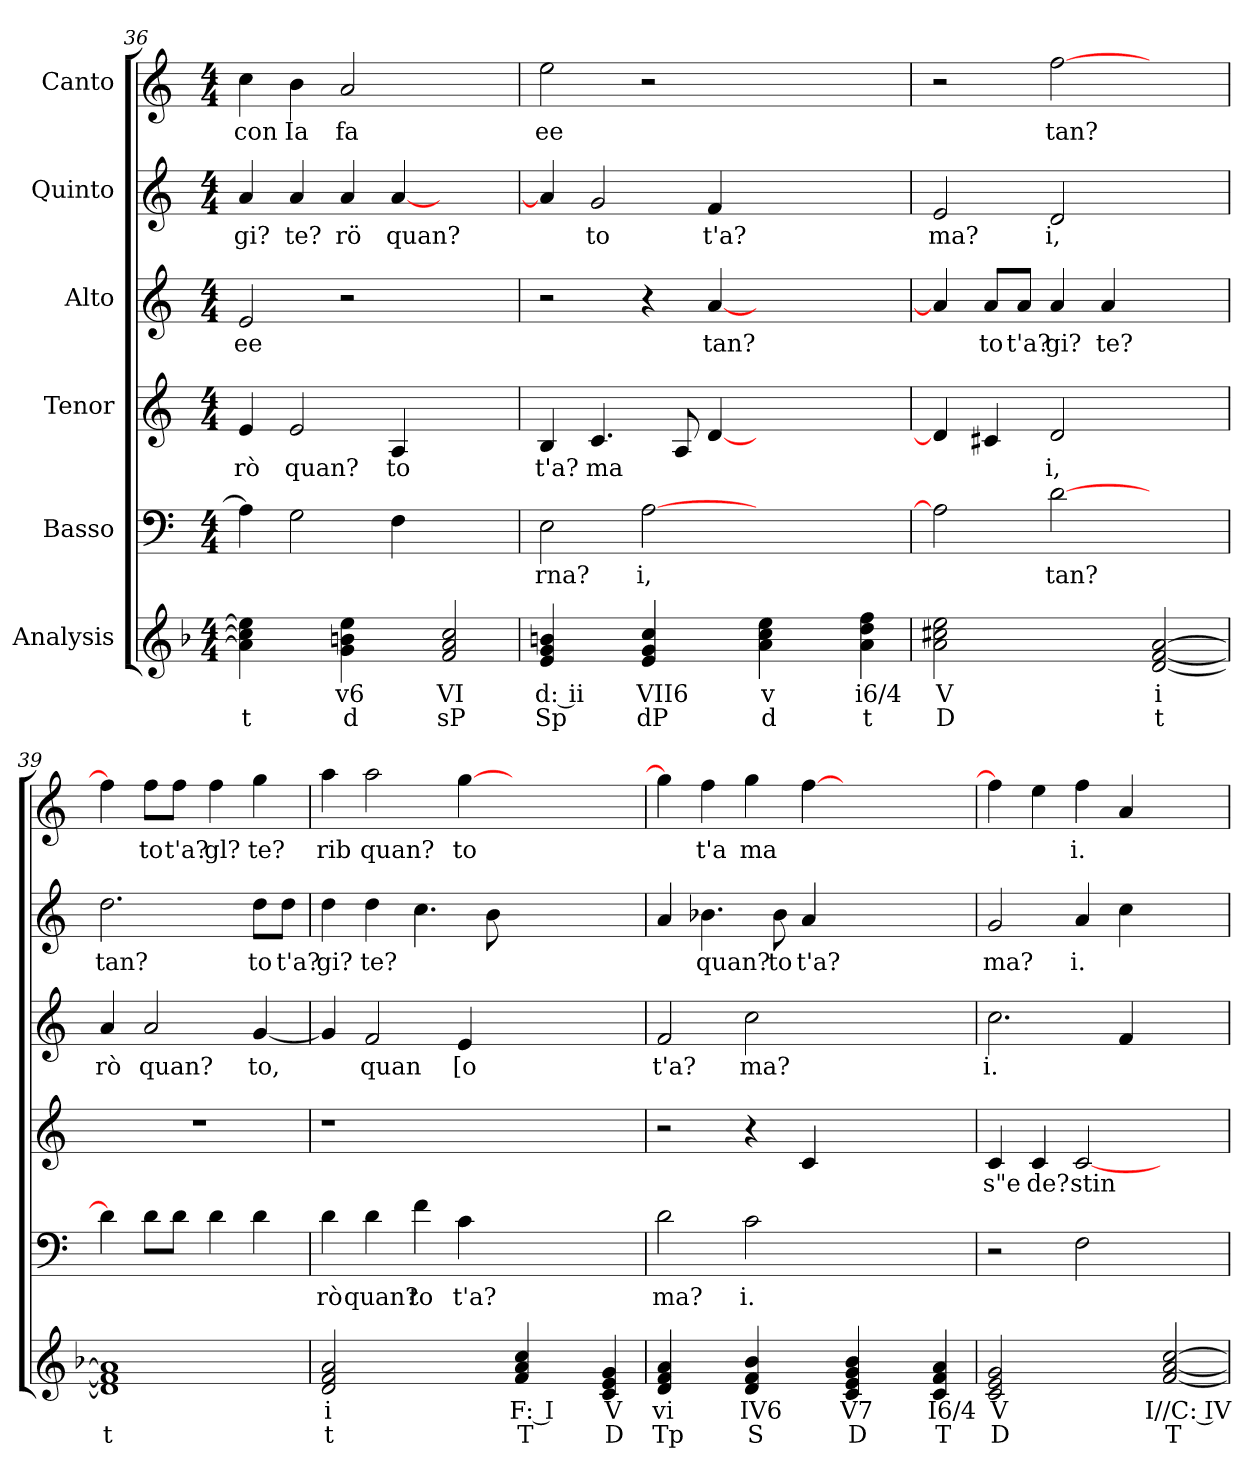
**kern	**text	**text	**kern	**text	**kern	**text	**kern	**text	**kern	**text	**kern	**text
*part6	*part6	*part6	*part5	*part5	*part4	*part4	*part3	*part3	*part2	*part2	*part1	*part1
*staff6	*staff6	*staff6	*staff5	*staff5	*staff4	*staff4	*staff3	*staff3	*staff2	*staff2	*staff1	*staff1
*I"Analysis	*	*	*I"Basso	*	*I"Tenor	*	*I"Alto	*	*I"Quinto	*	*I"Canto	*
*	*	*	*clefF4	*	*clefG2	*	*clefG2	*	*clefG2	*	*clefG2	*
*k[b-]	*	*	*k[]	*	*k[]	*	*k[]	*	*k[]	*	*k[]	*
*M4/4	*	*	*M4/4	*	*M4/4	*	*M4/4	*	*M4/4	*	*M4/4	*
=36	=36	=36	=36	=36	=36	=36	=36	=36	=36	=36	=36	=36
!	!	!	!	!	!	!LO:LY:b	!	!	!	!	!	!
!	!	!	!	!	!	!	!	!LO:LY:b	!	!	!	!
!	!	!	!	!	!	!	!	!	!	!LO:LY:b	!	!
!	!	!	!	!	!	!	!	!	!	!	!	!LO:LY:b
4a] 4cc] 4ee]	.	t	4A\]	.	4e/	rò	2e/	ee	4a/	gi?	4cc\	con
!	!	!	!	!	!	!LO:LY:b	!	!	!	!	!	!
!	!	!	!	!	!	!	!	!	!	!LO:LY:b	!	!
!	!	!	!	!	!	!	!	!	!	!	!	!LO:LY:b
4ryy	.	.	2G\	.	2e/	quan?	.	.	4a/	te?	4b\	Ia
!	!	!	!	!	!	!	!	!	!	!LO:LY:b	!	!
!	!	!	!	!	!	!	!	!	!	!	!	!LO:LY:b
4g 4bn 4ee	v6	d	.	.	.	.	2r	.	4a/	rö	2a/	fa
!	!	!	!	!	!	!LO:LY:b	!	!	!	!	!	!
!	!	!	!	!	!	!	!	!	!	!LO:LY:b	!	!
4ryy	.	.	4F\	.	4A/	to	.	.	[4a/	quan?	.	.
2f 2a 2cc	VI	sP	2ryy	.	2ryy	.	2ryy	.	2ryy	.	2ryy	.
=37	=37	=37	=37	=37	=37	=37	=37	=37	=37	=37	=37	=37
!	!	!	!	!LO:LY:b	!	!	!	!	!	!	!	!
!	!	!	!	!	!	!LO:LY:b	!	!	!	!	!	!
!	!	!	!	!	!	!	!	!	!	!	!	!LO:LY:b
4e 4g 4bn	d: ii	Sp	2E\	rna?	4B/	t'a?	2r	.	4a/]	.	2ee\	ee
!	!	!	!	!	!	!LO:LY:b	!	!	!	!	!	!
!	!	!	!	!	!	!	!	!	!	!LO:LY:b	!	!
4ryy	.	.	.	.	4.c/	ma	.	.	2g/	to	.	.
!	!	!	!	!LO:LY:b	!	!	!	!	!	!	!	!
4e 4g 4cc	VII6	dP	[2A\	i,	.	.	4r	.	.	.	2r	.
.	.	.	.	.	8A/	.	.	.	.	.	.	.
!	!	!	!	!	!	!	!	!LO:LY:b	!	!	!	!
!	!	!	!	!	!	!	!	!	!	!LO:LY:b	!	!
4ryy	.	.	.	.	[4d/	.	[4a/	tan?	4f/	t'a?	.	.
4a 4cc 4ee	v	d	2.ryy	.	2.ryy	.	2.ryy	.	2.ryy	.	2.ryy	.
4ryy	.	.	.	.	.	.	.	.	.	.	.	.
4a 4dd 4ff	i6/4	t	.	.	.	.	.	.	.	.	.	.
=38	=38	=38	=38	=38	=38	=38	=38	=38	=38	=38	=38	=38
!	!	!	!	!	!	!	!	!	!	!LO:LY:b	!	!
2a 2cc#X 2ee	V	D	2A\]	.	4d/]	.	4a/]	.	2e/	ma?	2r	.
!	!	!	!	!	!	!	!	!LO:LY:b	!	!	!	!
.	.	.	.	.	4c#X/	.	8a/L	to	.	.	.	.
!	!	!	!	!	!	!	!	!LO:LY:b	!	!	!	!
.	.	.	.	.	.	.	8a/J	t'a?	.	.	.	.
!	!	!	!	!LO:LY:b	!	!	!	!	!	!	!	!
!	!	!	!	!	!	!LO:LY:b	!	!	!	!	!	!
!	!	!	!	!	!	!	!	!LO:LY:b	!	!	!	!
!	!	!	!	!	!	!	!	!	!	!LO:LY:b	!	!
!	!	!	!	!	!	!	!	!	!	!	!	!LO:LY:b
2ryy	.	.	[2d\	tan?	2d/	i,	4a/	gi?	2d/	i,	[2ff\	tan?
!	!	!	!	!	!	!	!	!LO:LY:b	!	!	!	!
.	.	.	.	.	.	.	4a/	te?	.	.	.	.
[2d [2f [2a	i	t	2ryy	.	2ryy	.	2ryy	.	2ryy	.	2ryy	.
=39	=39	=39	=39	=39	=39	=39	=39	=39	=39	=39	=39	=39
!	!	!	!	!	!	!	!	!LO:LY:b	!	!	!	!
!	!	!	!	!	!	!	!	!	!	!LO:LY:b	!	!
1d] 1f] 1a]	.	t	4d\]	.	1r	.	4a/	rò	2.dd\	tan?	4ff\]	.
!	!	!	!	!	!	!	!	!LO:LY:b	!	!	!	!
!	!	!	!	!	!	!	!	!	!	!	!	!LO:LY:b
.	.	.	8d\L	.	.	.	2a/	quan?	.	.	8ff\L	to
!	!	!	!	!	!	!	!	!	!	!	!	!LO:LY:b
.	.	.	8d\J	.	.	.	.	.	.	.	8ff\J	t'a?
!	!	!	!	!	!	!	!	!	!	!	!	!LO:LY:b
.	.	.	4d\	.	.	.	.	.	.	.	4ff\	gl?
!	!	!	!	!	!	!	!	!LO:LY:b	!	!	!	!
!	!	!	!	!	!	!	!	!	!	!LO:LY:b	!	!
!	!	!	!	!	!	!	!	!	!	!	!	!LO:LY:b
.	.	.	4d\	.	.	.	[4g/	to,	8dd\L	to	4gg\	te?
!	!	!	!	!	!	!	!	!	!	!LO:LY:b	!	!
.	.	.	.	.	.	.	.	.	8dd\J	t'a?	.	.
=40	=40	=40	=40	=40	=40	=40	=40	=40	=40	=40	=40	=40
!	!	!	!	!LO:LY:b	!	!	!	!	!	!	!	!
!	!	!	!	!	!	!	!	!	!	!LO:LY:b	!	!
!	!	!	!	!	!	!	!	!	!	!	!	!LO:LY:b
2d 2f 2a	i	t	4d\	rò	1r	.	4g/]	.	4dd\	gi?	4aa\	rib
!	!	!	!	!LO:LY:b	!	!	!	!	!	!	!	!
!	!	!	!	!	!	!	!	!LO:LY:b	!	!	!	!
!	!	!	!	!	!	!	!	!	!	!LO:LY:b	!	!
!	!	!	!	!	!	!	!	!	!	!	!	!LO:LY:b
.	.	.	4d\	quan?	.	.	2f/	quan	4dd\	te?	2aa\	quan?
!	!	!	!	!LO:LY:b	!	!	!	!	!	!	!	!
2ryy	.	.	4f\	to	.	.	.	.	4.cc\	.	.	.
!	!	!	!	!LO:LY:b	!	!	!	!	!	!	!	!
!	!	!	!	!	!	!	!	!LO:LY:b	!	!	!	!
!	!	!	!	!	!	!	!	!	!	!	!	!LO:LY:b
.	.	.	4c\	t'a?	.	.	4e/	[o	.	.	[4gg\	to
.	.	.	.	.	.	.	.	.	8b\	.	.	.
4f 4a 4cc	F: I	T	2.ryy	.	2.ryy	.	2.ryy	.	2.ryy	.	2.ryy	.
4ryy	.	.	.	.	.	.	.	.	.	.	.	.
4c 4e 4g	V	D	.	.	.	.	.	.	.	.	.	.
=41	=41	=41	=41	=41	=41	=41	=41	=41	=41	=41	=41	=41
!	!	!	!	!LO:LY:b	!	!	!	!	!	!	!	!
!	!	!	!	!	!	!	!	!LO:LY:b	!	!	!	!
4d 4f 4a	vi	Tp	2d\	ma?	2r	.	2f/	t'a?	4a/	.	4gg\]	.
!	!	!	!	!	!	!	!	!	!	!LO:LY:b	!	!
!	!	!	!	!	!	!	!	!	!	!	!	!LO:LY:b
4ryy	.	.	.	.	.	.	.	.	4.b-X\	quan?	4ff\	t'a
!	!	!	!	!LO:LY:b	!	!	!	!	!	!	!	!
!	!	!	!	!	!	!	!	!LO:LY:b	!	!	!	!
!	!	!	!	!	!	!	!	!	!	!	!	!LO:LY:b
4d 4f 4b-	IV6	S	2c\	i.	4r	.	2cc\	ma?	.	.	4gg\	ma
!	!	!	!	!	!	!	!	!	!	!LO:LY:b	!	!
.	.	.	.	.	.	.	.	.	8b-\	to	.	.
!	!	!	!	!	!	!	!	!	!	!LO:LY:b	!	!
4ryy	.	.	.	.	4c/	.	.	.	4a/	t'a?	[4ff\	.
4c 4e 4g 4b-	V7	D	2.ryy	.	2.ryy	.	2.ryy	.	2.ryy	.	2.ryy	.
4ryy	.	.	.	.	.	.	.	.	.	.	.	.
4c 4f 4a	I6/4	T	.	.	.	.	.	.	.	.	.	.
=42	=42	=42	=42	=42	=42	=42	=42	=42	=42	=42	=42	=42
!	!	!	!	!	!	!LO:LY:b	!	!	!	!	!	!
!	!	!	!	!	!	!	!	!LO:LY:b	!	!	!	!
!	!	!	!	!	!	!	!	!	!	!LO:LY:b	!	!
2c 2e 2g	V	D	2r	.	4c/	s"e	2.cc\	i.	2g/	ma?	4ff\]	.
!	!	!	!	!	!	!LO:LY:b	!	!	!	!	!	!
.	.	.	.	.	4c/	de?	.	.	.	.	4ee\	.
!	!	!	!	!	!	!LO:LY:b	!	!	!	!	!	!
!	!	!	!	!	!	!	!	!	!	!LO:LY:b	!	!
!	!	!	!	!	!	!	!	!	!	!	!	!LO:LY:b
2ryy	.	.	2F\	.	[2c/	stin	.	.	4a/	i.	4ff\	i.
.	.	.	.	.	.	.	4f/	.	4cc\	.	4a/	.
[2f [2a [2cc	I//C: IV	T	2ryy	.	2ryy	.	2ryy	.	2ryy	.	2ryy	.
=	=	=	=	=	=	=	=	=	=	=	=	=
*-	*-	*-	*-	*-	*-	*-	*-	*-	*-	*-	*-	*-
